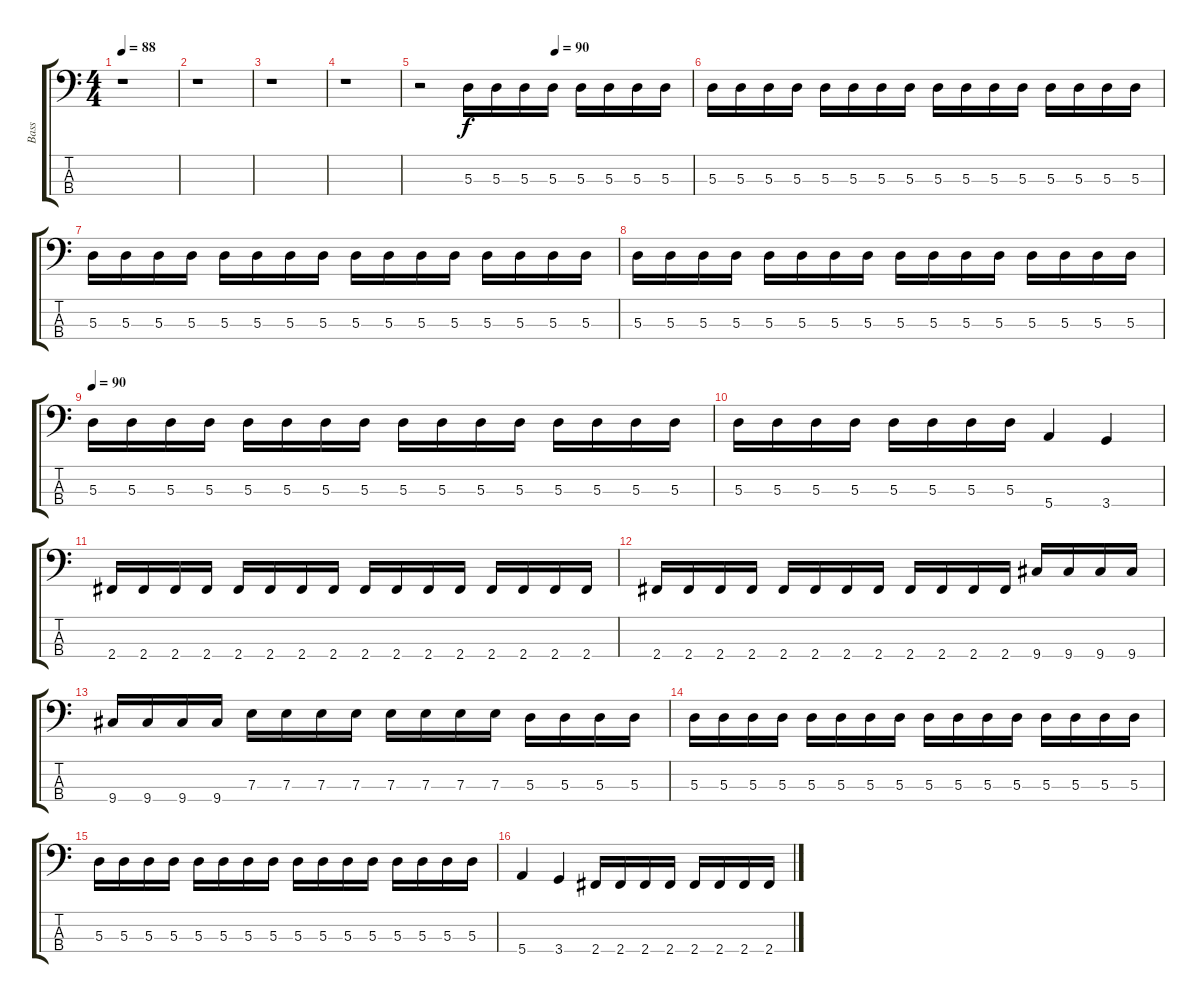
\track ("Bass" "Bass") {instrument electricbassfinger}
\staff {score tabs}
\tuning (G2 D2 A1 E1) {hide}
\ts (4 4)
\tempo 88
\clef f4
\ks c
r.1{dy f instrument electricbassfinger} |
r.1 |
r.1 |
r.1 |
\tempo (90 0.5)
r.2 5.3.16 5.3.16 5.3.16 5.3.16 5.3.16 5.3.16 5.3.16 5.3.16 |
5.3.16 5.3.16 5.3.16 5.3.16 5.3.16 5.3.16 5.3.16 5.3.16 5.3.16 5.3.16 5.3.16 5.3.16 5.3.16 5.3.16 5.3.16 5.3.16 |
5.3.16 5.3.16 5.3.16 5.3.16 5.3.16 5.3.16 5.3.16 5.3.16 5.3.16 5.3.16 5.3.16 5.3.16 5.3.16 5.3.16 5.3.16 5.3.16 |
5.3.16 5.3.16 5.3.16 5.3.16 5.3.16 5.3.16 5.3.16 5.3.16 5.3.16 5.3.16 5.3.16 5.3.16 5.3.16 5.3.16 5.3.16 5.3.16 |
\tempo 90
5.3.16 5.3.16 5.3.16 5.3.16 5.3.16 5.3.16 5.3.16 5.3.16 5.3.16 5.3.16 5.3.16 5.3.16 5.3.16 5.3.16 5.3.16 5.3.16 |
5.3.16 5.3.16 5.3.16 5.3.16 5.3.16 5.3.16 5.3.16 5.3.16 5.4.4 3.4.4 |
2.4.16 2.4.16 2.4.16 2.4.16 2.4.16 2.4.16 2.4.16 2.4.16 2.4.16 2.4.16 2.4.16 2.4.16 2.4.16 2.4.16 2.4.16 2.4.16 |
2.4.16 2.4.16 2.4.16 2.4.16 2.4.16 2.4.16 2.4.16 2.4.16 2.4.16 2.4.16 2.4.16 2.4.16 9.4.16 9.4.16 9.4.16 9.4.16 |
9.4.16 9.4.16 9.4.16 9.4.16 7.3.16 7.3.16 7.3.16 7.3.16 7.3.16 7.3.16 7.3.16 7.3.16 5.3.16 5.3.16 5.3.16 5.3.16 |
5.3.16 5.3.16 5.3.16 5.3.16 5.3.16 5.3.16 5.3.16 5.3.16 5.3.16 5.3.16 5.3.16 5.3.16 5.3.16 5.3.16 5.3.16 5.3.16 |
5.3.16 5.3.16 5.3.16 5.3.16 5.3.16 5.3.16 5.3.16 5.3.16 5.3.16 5.3.16 5.3.16 5.3.16 5.3.16 5.3.16 5.3.16 5.3.16 |
5.4.4 3.4.4 2.4.16 2.4.16 2.4.16 2.4.16 2.4.16 2.4.16 2.4.16 2.4.16
